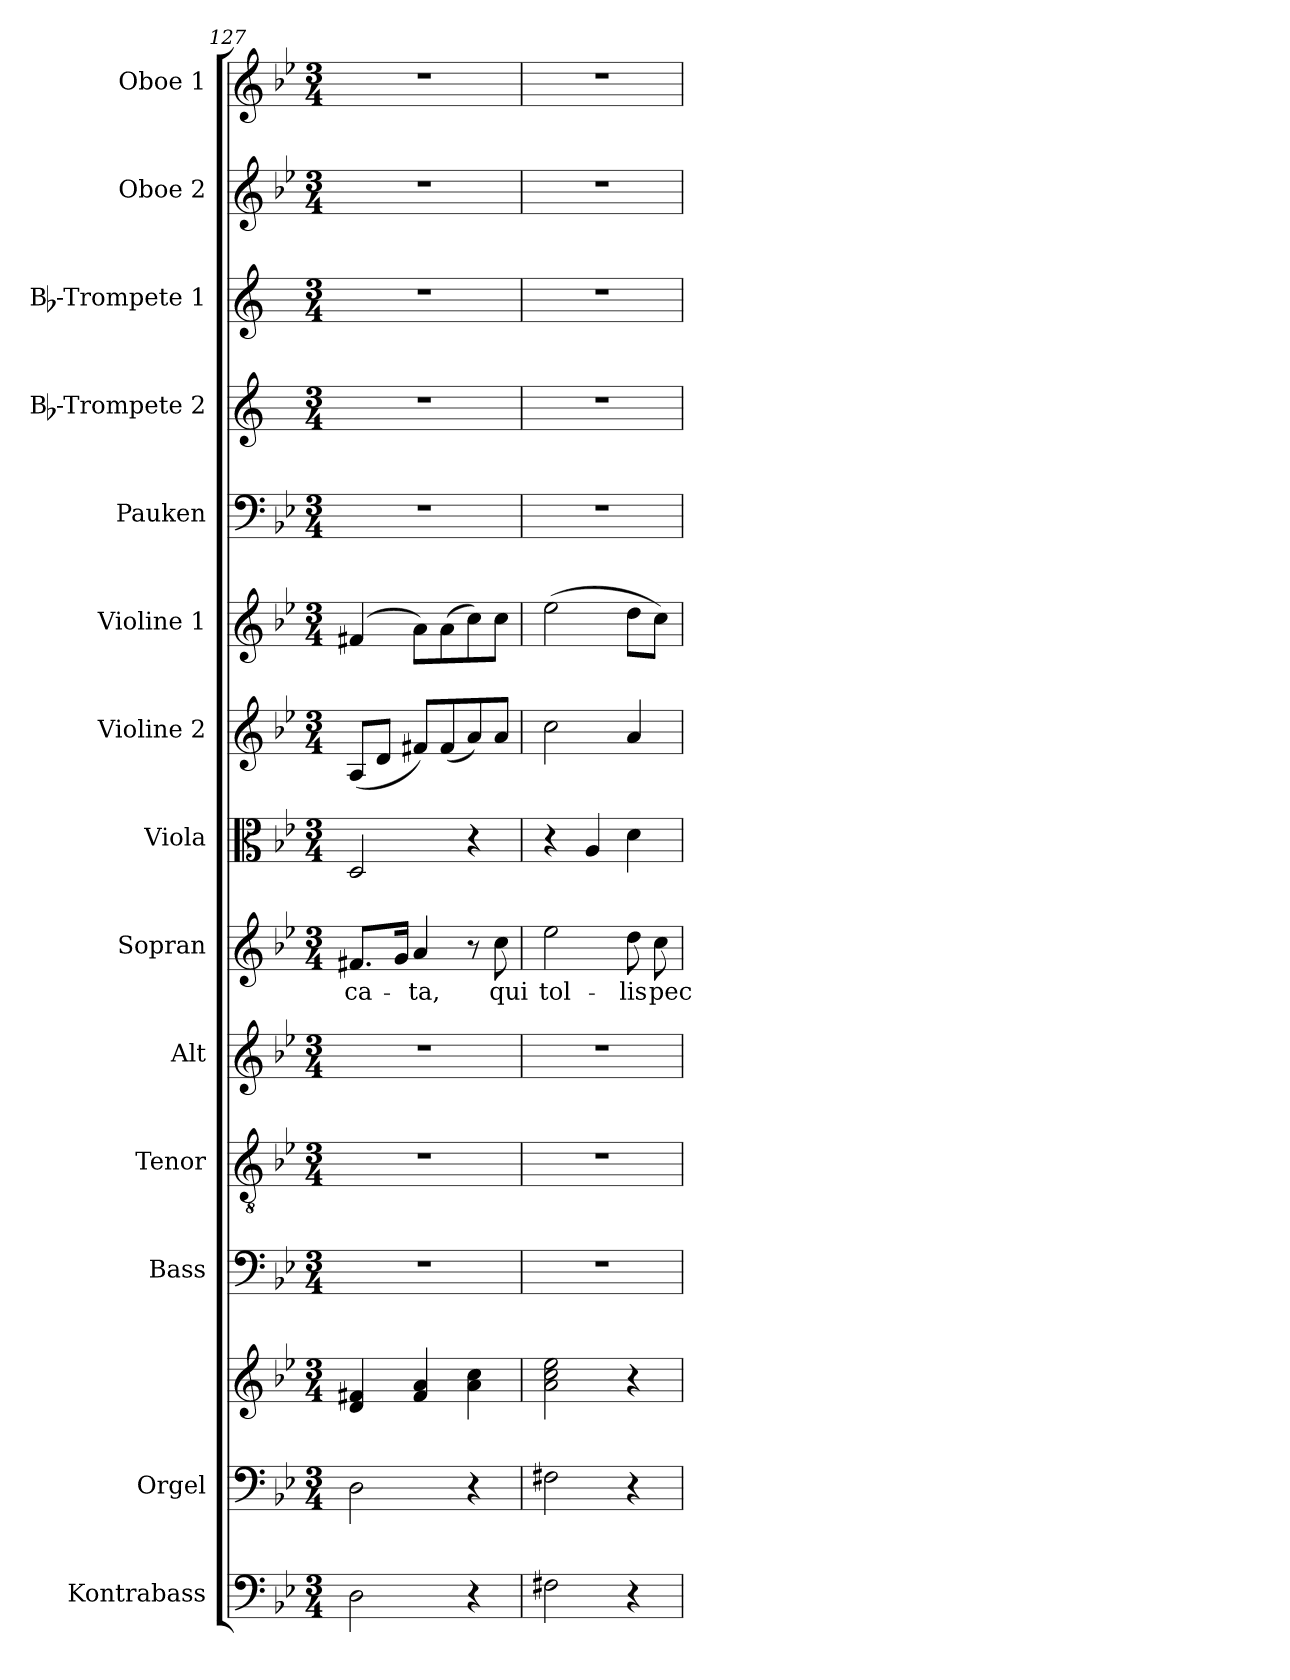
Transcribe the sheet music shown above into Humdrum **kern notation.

**kern	**kern	**kern	**kern	**kern	**kern	**kern	**text	**kern	**kern	**kern	**kern	**kern	**kern	**kern	**kern
*part14	*part13	*part13	*part12	*part11	*part10	*part9	*part9	*part8	*part7	*part6	*part5	*part4	*part3	*part2	*part1
*staff15	*staff14	*staff13	*staff12	*staff11	*staff10	*staff9	*staff9	*staff8	*staff7	*staff6	*staff5	*staff4	*staff3	*staff2	*staff1
*I"Kontrabass	*I"Orgel	*	*I"Bass	*I"Tenor	*I"Alt	*I"Sopran	*	*I"Viola	*I"Violine 2	*I"Violine 1	*I"Pauken	*I"Bb-Trompete 2	*I"Bb-Trompete 1	*I"Oboe 2	*I"Oboe 1
*I'Kb.	*I'Org.	*	*I'B.	*I'T.	*I'A.	*I'S.	*	*I'Vla.	*I'Vl. 2	*I'Vl. 1	*I'Pk.	*I'Bb Trp. 2	*I'Bb Trp. 1	*I'Ob. 2	*I'Ob. 1
*clefF4	*clefF4	*clefG2	*clefF4	*clefGv2	*clefG2	*clefG2	*	*clefC3	*clefG2	*clefG2	*clefF4	*clefG2	*clefG2	*clefG2	*clefG2
*ITrd7c12	*	*	*	*	*	*	*	*	*	*	*	*ITrd1c2	*ITrd1c2	*	*
*k[b-e-]	*k[b-e-]	*k[b-e-]	*k[b-e-]	*k[b-e-]	*k[b-e-]	*k[b-e-]	*	*k[b-e-]	*k[b-e-]	*k[b-e-]	*k[b-e-]	*k[b-e-]	*k[b-e-]	*k[b-e-]	*k[b-e-]
*B-:	*B-:	*B-:	*B-:	*B-:	*B-:	*B-:	*	*B-:	*B-:	*B-:	*B-:	*B-:	*B-:	*B-:	*B-:
*M3/4	*M3/4	*M3/4	*M3/4	*M3/4	*M3/4	*M3/4	*	*M3/4	*M3/4	*M3/4	*M3/4	*M3/4	*M3/4	*M3/4	*M3/4
=127	=127	=127	=127	=127	=127	=127	=127	=127	=127	=127	=127	=127	=127	=127	=127
!	!	!	!	!	!	!	!LO:LY:b	!	!	!	!	!	!	!	!
2DD\	2D\	4d/ 4f#X/	2.r	2.r	2.r	8.f#X/L	-ca-	2D/	(<8A/L	(4f#X/	2.r	2.r	2.r	2.r	2.r
.	.	.	.	.	.	.	.	.	8d/J	.	.	.	.	.	.
.	.	.	.	.	.	16g/Jk	.	.	.	.	.	.	.	.	.
!	!	!	!	!	!	!	!LO:LY:b	!	!	!	!	!	!	!	!
.	.	4f#/ 4a/	.	.	.	4a/	-ta,	.	8f#X/L)	8a\L)	.	.	.	.	.
.	.	.	.	.	.	.	.	.	(<8f#/	(>8a\	.	.	.	.	.
4r	4r	4a\ 4cc\	.	.	.	8r	.	4r	8a/)	8cc\)	.	.	.	.	.
!	!	!	!	!	!	!	!LO:LY:b	!	!	!	!	!	!	!	!
.	.	.	.	.	.	8cc\	qui	.	8a/J	8cc\J	.	.	.	.	.
=128	=128	=128	=128	=128	=128	=128	=128	=128	=128	=128	=128	=128	=128	=128	=128
!	!	!	!	!	!	!	!LO:LY:b	!	!	!	!	!	!	!	!
2FF#X\	2F#X\	2a\ 2cc\ 2ee-\	2.r	2.r	2.r	2ee-\	tol-	4r	2cc\	(>2ee-\	2.r	2.r	2.r	2.r	2.r
.	.	.	.	.	.	.	.	4A/	.	.	.	.	.	.	.
!	!	!	!	!	!	!	!LO:LY:b	!	!	!	!	!	!	!	!
4r	4r	4r	.	.	.	8dd\	-lis	4d\	4a/	8dd\L	.	.	.	.	.
!	!	!	!	!	!	!	!LO:LY:b	!	!	!	!	!	!	!	!
.	.	.	.	.	.	8cc\	pec-	.	.	8cc\J)	.	.	.	.	.
=	=	=	=	=	=	=	=	=	=	=	=	=	=	=	=
*-	*-	*-	*-	*-	*-	*-	*-	*-	*-	*-	*-	*-	*-	*-	*-
